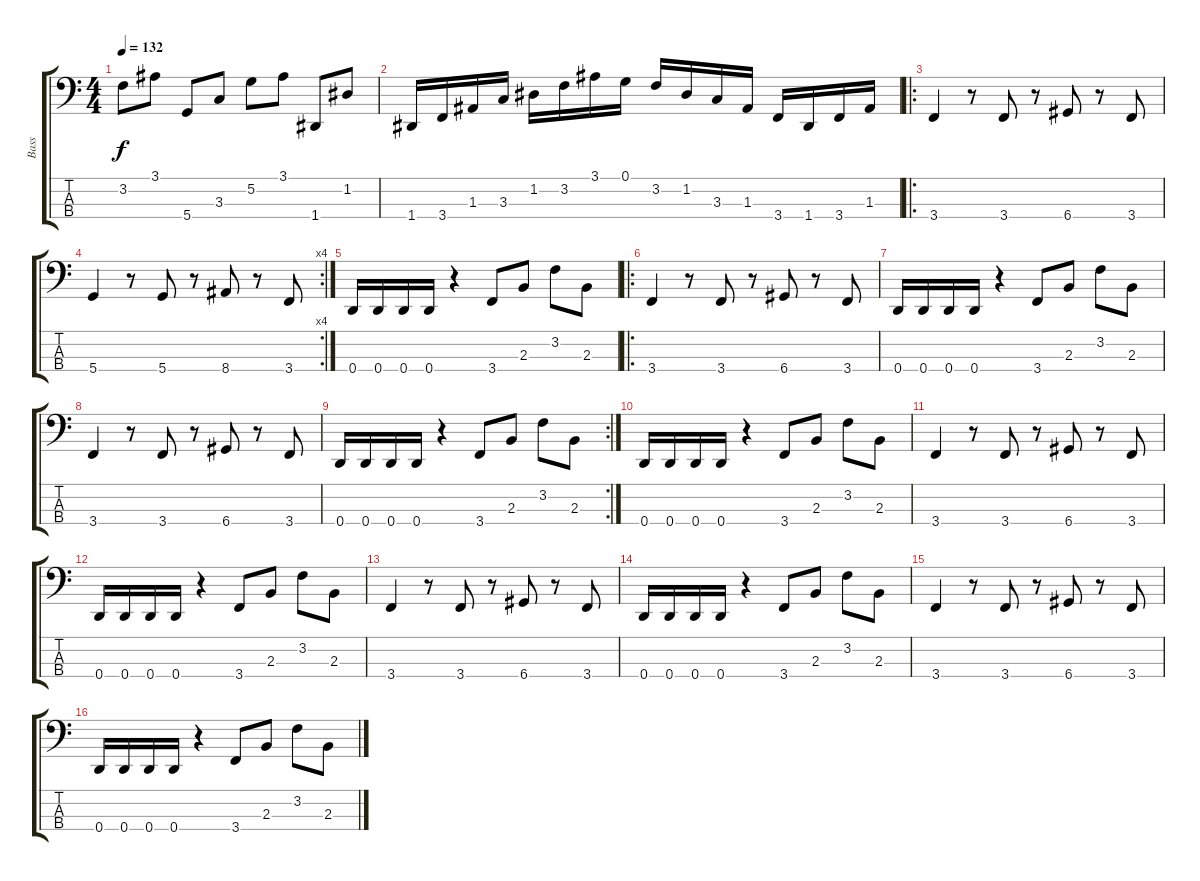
\track ("Bass" "Bass") {instrument synthbass1}
\staff {score tabs}
\tuning (G2 D2 A1 D1) {hide}
\ts (4 4)
\tempo 132
\clef f4
\ks c
3.2.8{dy f} 3.1.8 5.4.8 3.3.8 5.2.8 3.1.8 1.4.8 1.2.8 |
1.4.16 3.4.16 1.3.16 3.3.16 1.2.16 3.2.16 3.1.16 0.1.16 3.2.16 1.2.16 3.3.16 1.3.16 3.4.16 1.4.16 3.4.16 1.3.16 |
\ro
3.4.4{instrument synthbass1} r.8 3.4.8 r.8 6.4.8 r.8 3.4.8 |
\rc 4
5.4.4 r.8 5.4.8 r.8 8.4.8 r.8 3.4.8 |
0.4.16 0.4.16 0.4.16 0.4.16 r.4 3.4.8 2.3.8 3.2.8 2.3.8 |
\ro
3.4.4 r.8 3.4.8 r.8 6.4.8 r.8 3.4.8 |
0.4.16 0.4.16 0.4.16 0.4.16 r.4 3.4.8 2.3.8 3.2.8 2.3.8 |
3.4.4 r.8 3.4.8 r.8 6.4.8 r.8 3.4.8 |
\rc 2
0.4.16 0.4.16 0.4.16 0.4.16 r.4 3.4.8 2.3.8 3.2.8 2.3.8 |
0.4.16 0.4.16 0.4.16 0.4.16 r.4 3.4.8 2.3.8 3.2.8 2.3.8 |
3.4.4 r.8 3.4.8 r.8 6.4.8 r.8 3.4.8 |
0.4.16 0.4.16 0.4.16 0.4.16 r.4 3.4.8 2.3.8 3.2.8 2.3.8 |
3.4.4 r.8 3.4.8 r.8 6.4.8 r.8 3.4.8 |
0.4.16 0.4.16 0.4.16 0.4.16 r.4 3.4.8 2.3.8 3.2.8 2.3.8 |
3.4.4 r.8 3.4.8 r.8 6.4.8 r.8 3.4.8 |
0.4.16 0.4.16 0.4.16 0.4.16 r.4 3.4.8 2.3.8 3.2.8 2.3.8
